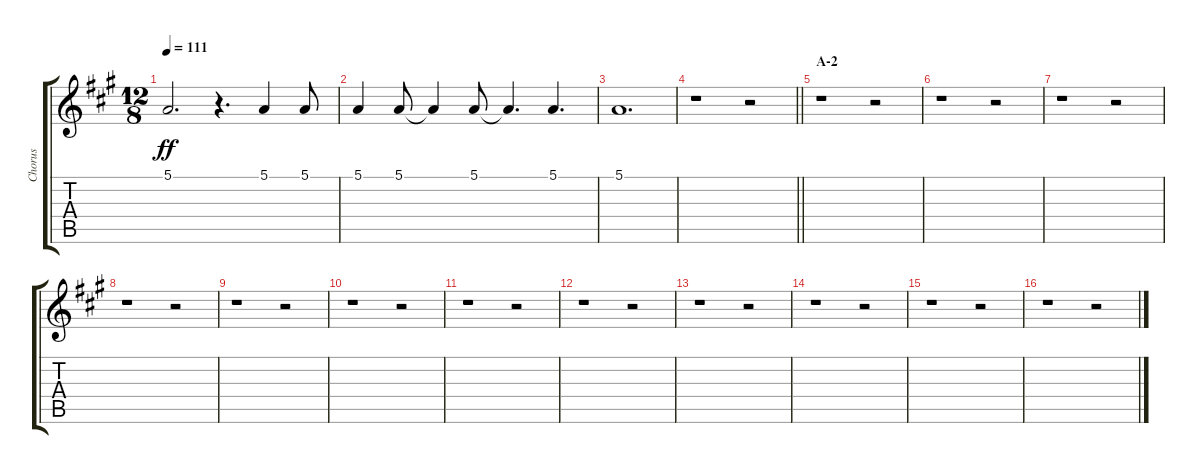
\track ("Chorus" "Chorus") {instrument voiceoohs}
\staff {score tabs}
\tuning (E4 B3 G3 D3 A2 E2) {hide}
\ts (12 8)
\tempo 111
\clef g2
\ks a
5.1.2{d dy ff} r.4{d} 5.1.4 5.1.8 |
5.1.4 5.1.8 5.1{t}.4 5.1.8 5.1{t}.4{d} 5.1.4{d} |
5.1.1{d} |
\barLineRight lightlight
r.1 r.2 |
\section ("" "A-2")
r.1 r.2 |
r.1 r.2 |
r.1 r.2 |
r.1 r.2 |
r.1 r.2 |
r.1 r.2 |
r.1 r.2 |
r.1 r.2 |
r.1 r.2 |
r.1 r.2 |
r.1 r.2 |
r.1 r.2
